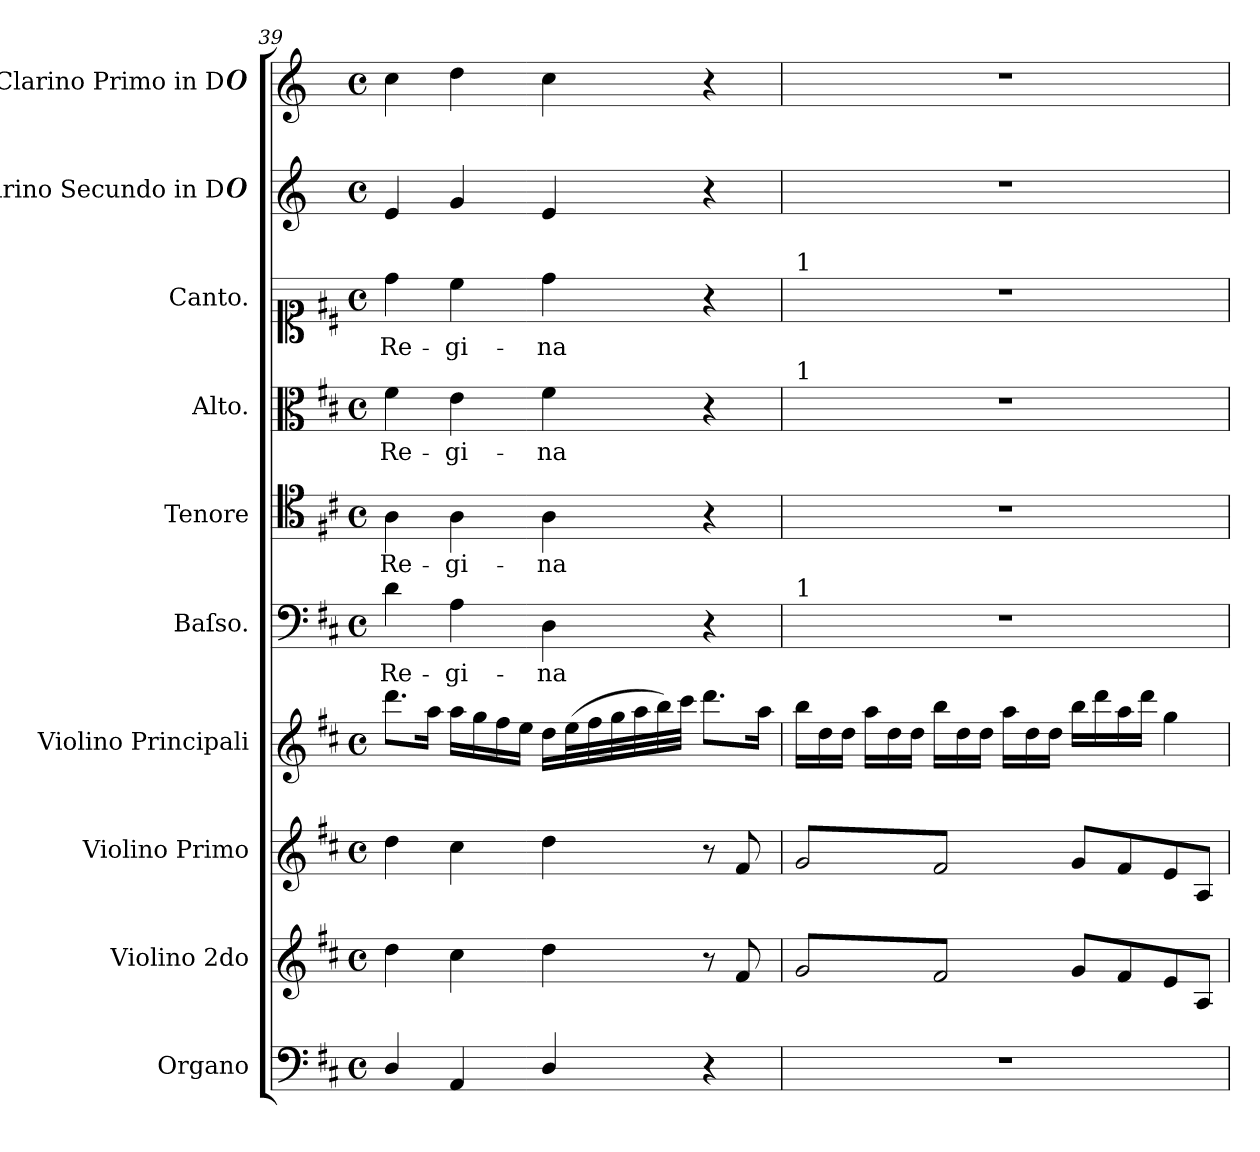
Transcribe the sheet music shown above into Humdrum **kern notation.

**kern	**kern	**kern	**kern	**dynam	**kern	**text	**kern	**text	**kern	**text	**kern	**text	**kern	**kern
*part10	*part9	*part8	*part7	*part7	*part6	*part6	*part5	*part5	*part4	*part4	*part3	*part3	*part2	*part1
*staff10	*staff9	*staff8	*staff7	*staff7	*staff6	*staff6	*staff5	*staff5	*staff4	*staff4	*staff3	*staff3	*staff2	*staff1
*I"Organo	*I"Violino 2do	*I"Violino Primo	*I"Violino Principali	*	*I"Baſso.	*	*I"Tenore	*	*I"Alto.	*	*I"Canto.	*	*I"Clarino Secundo in D#	*I"Clarino Primo in D#
*I'org	*I'vl 2	*I'vl 1	*I'vl princ	*	*I'B	*	*I'T	*	*I'A	*	*	*	*I'Clno 2	*I'Clno 1
*clefF4	*clefG2	*clefG2	*clefG2	*	*clefF4	*	*clefC4	*	*clefC3	*	*clefC1	*	*clefG2	*clefG2
*	*	*	*	*	*	*	*	*	*	*	*	*	*ITrd-1c-2	*ITrd-1c-2
*k[f#c#]	*k[f#c#]	*k[f#c#]	*k[f#c#]	*	*k[f#c#]	*	*k[f#c#]	*	*k[f#c#]	*	*k[f#c#]	*	*k[f#c#]	*k[f#c#]
*M4/4	*M4/4	*M4/4	*M4/4	*	*M4/4	*	*M4/4	*	*M4/4	*	*M4/4	*	*M4/4	*M4/4
*met(c)	*met(c)	*met(c)	*met(c)	*	*met(c)	*	*met(c)	*	*met(c)	*	*met(c)	*	*met(c)	*met(c)
=39	=39	=39	=39	=39	=39	=39	=39	=39	=39	=39	=39	=39	=39	=39
!	!	!	!	!LO:DY:a:rj	!	!	!	!	!	!	!	!	!	!
4D/	4dd\	4dd\	8.ddd\L	f&colon;	4d\	Re-	4A\	Re-	4f#\	Re-	4dd\	Re-	4f#/	4dd\
.	.	.	16aa\Jk	.	.	.	.	.	.	.	.	.	.	.
4AA/	4cc#\	4cc#\	16aa\LL	.	4A\	-gi-	4A\	-gi-	4e\	-gi-	4cc#\	-gi-	4a/	4ee\
.	.	.	16gg\	.	.	.	.	.	.	.	.	.	.	.
.	.	.	16ff#\	.	.	.	.	.	.	.	.	.	.	.
.	.	.	16ee\JJ	.	.	.	.	.	.	.	.	.	.	.
4D/	4dd\	4dd\	16dd\LL	.	4D\	-na	4A\	-na	4f#\	-na	4dd\	-na	4f#/	4dd\
.	.	.	(32ee\L	.	.	.	.	.	.	.	.	.	.	.
.	.	.	32ff#\	.	.	.	.	.	.	.	.	.	.	.
.	.	.	32gg\	.	.	.	.	.	.	.	.	.	.	.
.	.	.	32aa\	.	.	.	.	.	.	.	.	.	.	.
.	.	.	32bb\)	.	.	.	.	.	.	.	.	.	.	.
.	.	.	32ccc#\JJJ	.	.	.	.	.	.	.	.	.	.	.
4r	8r	8r	8.ddd\L	.	4r	.	4r	.	4r	.	4r	.	4r	4r
.	8f#/	8f#/	.	.	.	.	.	.	.	.	.	.	.	.
.	.	.	16aa\Jk	.	.	.	.	.	.	.	.	.	.	.
=40	=40	=40	=40	=40	=40	=40	=40	=40	=40	=40	=40	=40	=40	=40
*	*	*	*Xtuplet	*	*	*	*	*	*	*	*	*	*	*
!	!	!	!	!	!	!	!	!	!	!	!LO:TX:a:t=1	!	!	!
!	!	!	!	!	!	!	!	!	!LO:TX:a:t=1	!	!	!	!	!
!	!	!	!	!	!LO:TX:a:t=1	!	!	!	!	!	!	!	!	!
*	*tremolo	*	*	*	*	*	*	*	*	*	*	*	*	*
*	*	*tremolo	*	*	*	*	*	*	*	*	*	*	*	*
1r	8g/L	8g/L	24bb\LL	.	1r	.	1r	.	1r	.	1r	.	1r	1r
.	.	.	24dd\	.	.	.	.	.	.	.	.	.	.	.
.	.	.	24dd\JJ	.	.	.	.	.	.	.	.	.	.	.
.	8f#/	8f#/	24aa\LL	.	.	.	.	.	.	.	.	.	.	.
.	.	.	24dd\	.	.	.	.	.	.	.	.	.	.	.
.	.	.	24dd\JJ	.	.	.	.	.	.	.	.	.	.	.
.	8g/	8g/	24bb\LL	.	.	.	.	.	.	.	.	.	.	.
.	.	.	24dd\	.	.	.	.	.	.	.	.	.	.	.
.	.	.	24dd\JJ	.	.	.	.	.	.	.	.	.	.	.
.	8f#/J	8f#/J	24aa\LL	.	.	.	.	.	.	.	.	.	.	.
*	*	*Xtremolo	*	*	*	*	*	*	*	*	*	*	*	*
*	*Xtremolo	*	*	*	*	*	*	*	*	*	*	*	*	*
.	.	.	24dd\	.	.	.	.	.	.	.	.	.	.	.
.	.	.	24dd\JJ	.	.	.	.	.	.	.	.	.	.	.
.	8g/L	8g/L	16bb\LL	.	.	.	.	.	.	.	.	.	.	.
.	.	.	16ddd\	.	.	.	.	.	.	.	.	.	.	.
.	8f#/	8f#/	16aa\	.	.	.	.	.	.	.	.	.	.	.
.	.	.	16ddd\JJ	.	.	.	.	.	.	.	.	.	.	.
.	8e/	8e/	4gg\	.	.	.	.	.	.	.	.	.	.	.
.	8A/J	8A/J	.	.	.	.	.	.	.	.	.	.	.	.
=	=	=	=	=	=	=	=	=	=	=	=	=	=	=
*-	*-	*-	*-	*-	*-	*-	*-	*-	*-	*-	*-	*-	*-	*-
